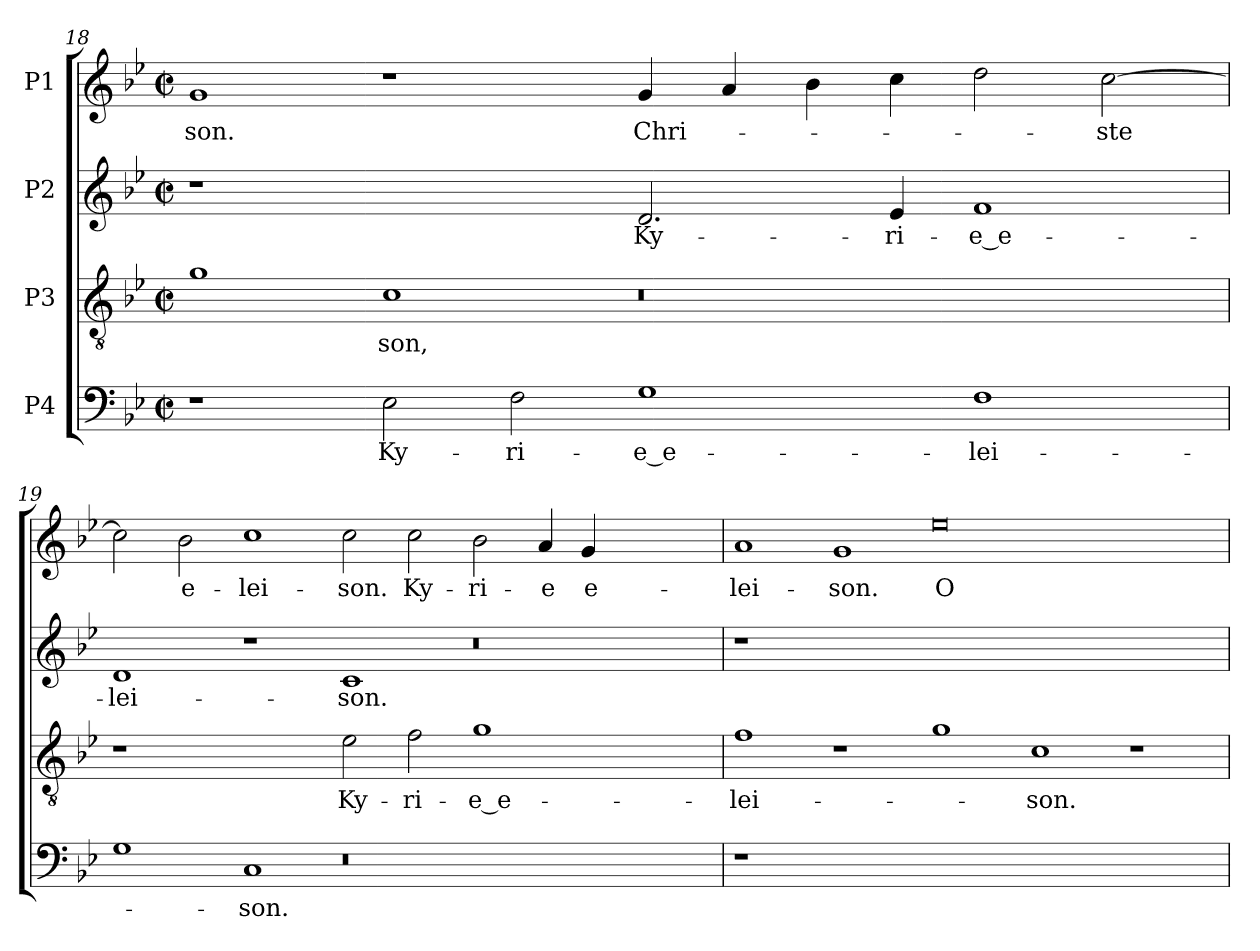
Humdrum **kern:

**kern	**text	**kern	**text	**kern	**text	**kern	**text
*part4	*part4	*part3	*part3	*part2	*part2	*part1	*part1
*staff4	*staff4	*staff3	*staff3	*staff2	*staff2	*staff1	*staff1
*I"P4	*	*I"P3	*	*I"P2	*	*I"P1	*
!!LO:LB:g=z
*clefF4	*	*clefGv2	*	*clefG2	*	*clefG2	*
*	*	*ITrd7c12	*	*	*	*	*
*k[b-e-]	*	*k[b-e-]	*	*k[b-e-]	*	*k[b-e-]	*
*B-:	*	*B-:	*	*B-:	*	*B-:	*
*M2/2	*	*M2/2	*	*M2/2	*	*M2/2	*
*met(c|)	*	*met(c|)	*	*met(c|)	*	*met(c|)	*
=18	=18	=18	=18	=18	=18	=18	=18
!	!	!	!	!	!	!	!LO:LY:b:color=#000000
1r	.	1Gi	.	1r	.	1gi	-son.
!	!LO:LY:b:color=#000000	!	!	!	!	!	!
!	!	!	!LO:LY:b:color=#000000	!	!	!	!
2E-i\	Ky-	1Ci	-son,	1ryy	.	1r	.
!	!LO:LY:b:color=#000000	!	!	!	!	!	!
2Fi\	-ri-	.	.	.	.	.	.
!	!LO:LY:b:color=#000000	!	!	!	!	!	!
!	!	!	!	!	!LO:LY:b:color=#000000	!	!
!	!	!	!	!	!	!	!LO:LY:b:color=#000000
1Gi	-e_e-	0r	.	2.di/	Ky-	4gi/	Chri-
.	.	.	.	.	.	4ai/	.
.	.	.	.	.	.	4b-i\	.
!	!	!	!	!	!LO:LY:b:color=#000000	!	!
.	.	.	.	4e-i/	-ri-	4cci\	.
!	!LO:LY:b:color=#000000	!	!	!	!	!	!
!	!	!	!	!	!LO:LY:b:color=#000000	!	!
1Fi	-lei-	.	.	1fi	-e_e-	2ddi\	.
!	!	!	!	!	!	!	!LO:LY:b:color=#000000
.	.	.	.	.	.	[>2cci\	-ste
=19	=19	=19	=19	=19	=19	=19	=19
!	!	!	!	!	!LO:LY:b:color=#000000	!	!
1Gi	.	1r	.	1di	-lei-	2cci\]	.
!	!	!	!	!	!	!	!LO:LY:b:color=#000000
.	.	.	.	.	.	2b-i\	e-
!	!LO:LY:b:color=#000000	!	!	!	!	!	!
!	!	!	!	!	!	!	!LO:LY:b:color=#000000
1Ci	-son.	1ryy	.	1r	.	1cci	-lei-
!	!	!	!LO:LY:b:color=#000000	!	!	!	!
!	!	!	!	!	!LO:LY:b:color=#000000	!	!
!	!	!	!	!	!	!	!LO:LY:b:color=#000000
0r	.	2E-i\	Ky-	1ci	-son.	2cci\	-son.
!	!	!	!LO:LY:b:color=#000000	!	!	!	!
!	!	!	!	!	!	!	!LO:LY:b:color=#000000
.	.	2Fi\	-ri-	.	.	2cci\	Ky-
!	!	!	!LO:LY:b:color=#000000	!	!	!	!
!	!	!	!	!	!	!	!LO:LY:b:color=#000000
.	.	1Gi	-e_e-	0r	.	2b-i\	-ri-
!	!	!	!	!	!	!	!LO:LY:b:color=#000000
.	.	.	.	.	.	4ai/	-e
!	!	!	!	!	!	!	!LO:LY:b:color=#000000
.	.	.	.	.	.	4gi/	e-
1ryy	.	1ryy	.	.	.	1ryy	.
=20	=20	=20	=20	=20	=20	=20	=20
!LO:N:vis=1	!	!	!	!	!	!	!
!	!	!	!LO:LY:b:color=#000000	!LO:N:vis=1	!	!	!
!	!	!	!	!	!	!	!LO:LY:b:color=#000000
1r	.	1Fi	-lei-	1r	.	1ai	-lei-
!	!	!	!	!	!	!	!LO:LY:b:color=#000000
00ryy	.	1r	.	00ryy	.	1gi	-son.
!	!	!	!	!	!	!	!LO:LY:b:color=#000000
.	.	1Gi	.	.	.	0ee-i	O
!	!	!	!LO:LY:b:color=#000000	!	!	!	!
.	.	1Ci	-son.	.	.	.	.
.	.	1r	.	.	.	1ryy	.
=	=	=	=	=	=	=	=
*-	*-	*-	*-	*-	*-	*-	*-
